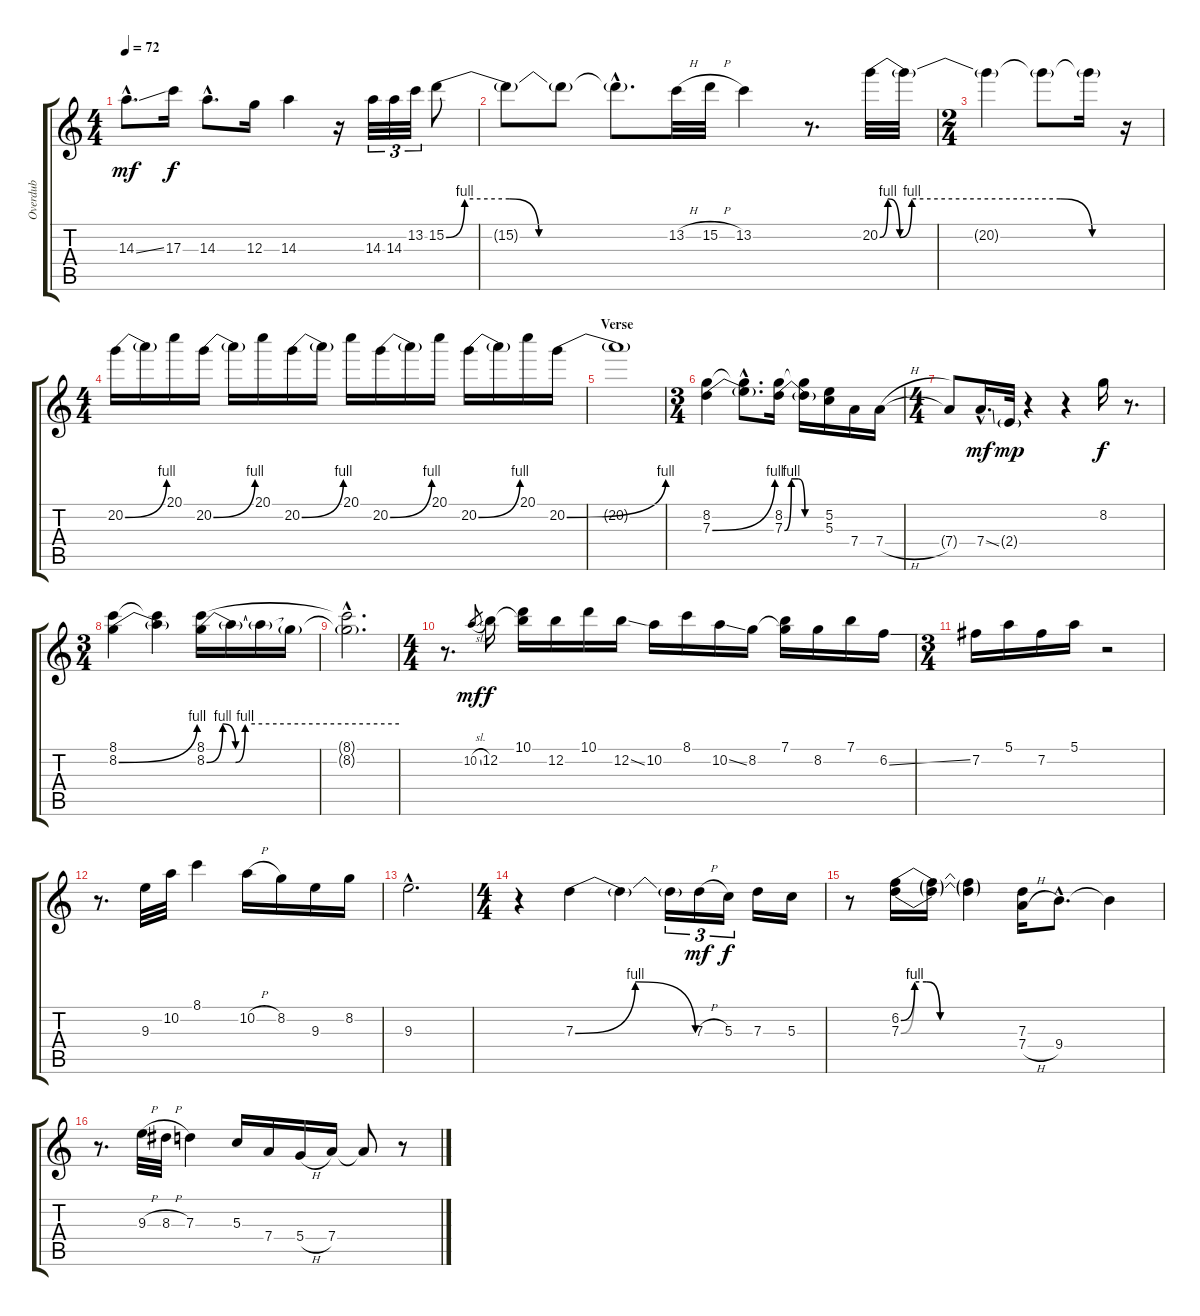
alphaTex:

\track ("Overdub" "Overdub") {instrument electricguitarjazz}
\staff {score tabs}
\tuning (E4 B3 G3 D3 A2 E2) {hide}
\ts (4 4)
\tempo 72
\clef g2
\ks c
14.3{ss hac}.8{d dy mf} 17.3.16{dy f} 14.3{hac}.8{d} 12.3.16 14.3.4 r.16 14.3.32{tu (3 2)} 14.3.32{tu (3 2)} 13.2.32{tu (3 2)} 15.2{be (custom 0 0 5 4 17 4 25 0 60 0)}.8 |
15.2{t}.8 15.2{t}.8 15.2{hac t}.8{d} 13.2{h}.32 15.2{h}.32 13.2.4 r.8{d} 20.2{be (custom 0 0 2 4 5 0 8 4 45 4 53 0 60 0)}.32 20.2{t}.32 |
\ts (2 4)
20.2{t}.4 20.2{t}.8 20.2{t}.16 r.16 |
\ts (4 4)
20.2{be (bend 0 0 60 4)}.16 20.2{t}.16 20.1.16 20.2{be (bend 0 0 60 4)}.16 20.2{t}.16 20.1.16 20.2{be (bend 0 0 60 4)}.16 20.2{t}.16 20.1.16 20.2{be (bend 0 0 60 4)}.16 20.2{t}.16 20.1.16 20.2{be (bend 0 0 60 4)}.16 20.2{t}.16 20.1.16 20.2{be (bend 0 0 60 4)}.16 |
\section ("" "Verse")
20.2{t}.1 |
\ts (3 4)
(8.2 7.3{be (bend 0 0 60 4)}).4 (8.2{hac t} 7.3{hac t}).8{d} (8.2 7.3{be (custom 0 0 10 4 20 4 30 0 60 0)}).16 (8.2{t} 7.3{t}).16 (5.2 5.3).16 7.4.16 7.4{h}.16 |
\ts (4 4)
7.4{t}.8 7.4{ss hac}.16{d dy mf} 2.4{g}.32{dy mp} r.4 r.4 8.2.16{dy f} r.8{d} |
\ts (3 4)
(8.1 8.2{be (bend 0 0 60 4)}).4 (8.1{t} 8.2{t}).4 (8.1 8.2{be (custom 0 0 5 4 9 0 12 4 60 4)}).16 8.2{t}.16 8.2{t}.16 8.2{t}.16 |
(8.1{hac t} 8.2{hac t}).2{d} |
\ts (4 4)
r.8{d} 10.2{sl}.8{gr dy mf} 12.2.16{dy f} (10.1 12.2{t}).16 12.2.16 10.1.16 12.2{ss}.16 10.2.16 8.1.16 10.2{ss}.16 8.2.16 (7.1 8.2{t}).16 8.2.16 7.1.16 6.2{ss}.16 |
\ts (3 4)
7.2.16 5.1.16 7.2.16 5.1.16 r.2 |
r.8{d} 9.3.32 10.2.32 8.1.4 10.2{h}.16 8.2.16 9.3.16 8.2.16 |
9.3{hac}.2{d} |
\ts (4 4)
r.4 7.3{be (bendrelease 0 0 28 4 55 4 60 0)}.4 7.3{t}.4 7.3{t}.16{tu (3 2)} 7.3{h}.16{tu (3 2) dy mf} 5.3.16{tu (3 2) dy f} 7.3.16 5.3.16 |
r.8 (6.2{be (custom 0 0 7 4 13 4 20 0 60 0)} 7.3{be (custom 0 0 7 4 13 4 20 0 60 0)}).16 (6.2{t} 7.3{t}).16 (6.2{t} 7.3{t}).4 (7.3 7.4{h}).16 9.4{hac}.8{d} 9.4{t}.4 |
r.8{d} 9.3{h}.32 8.3{h}.32 7.3.4 5.3.16 7.4.16 5.4{h}.16 7.4.16 7.4{t}.8 r.8
